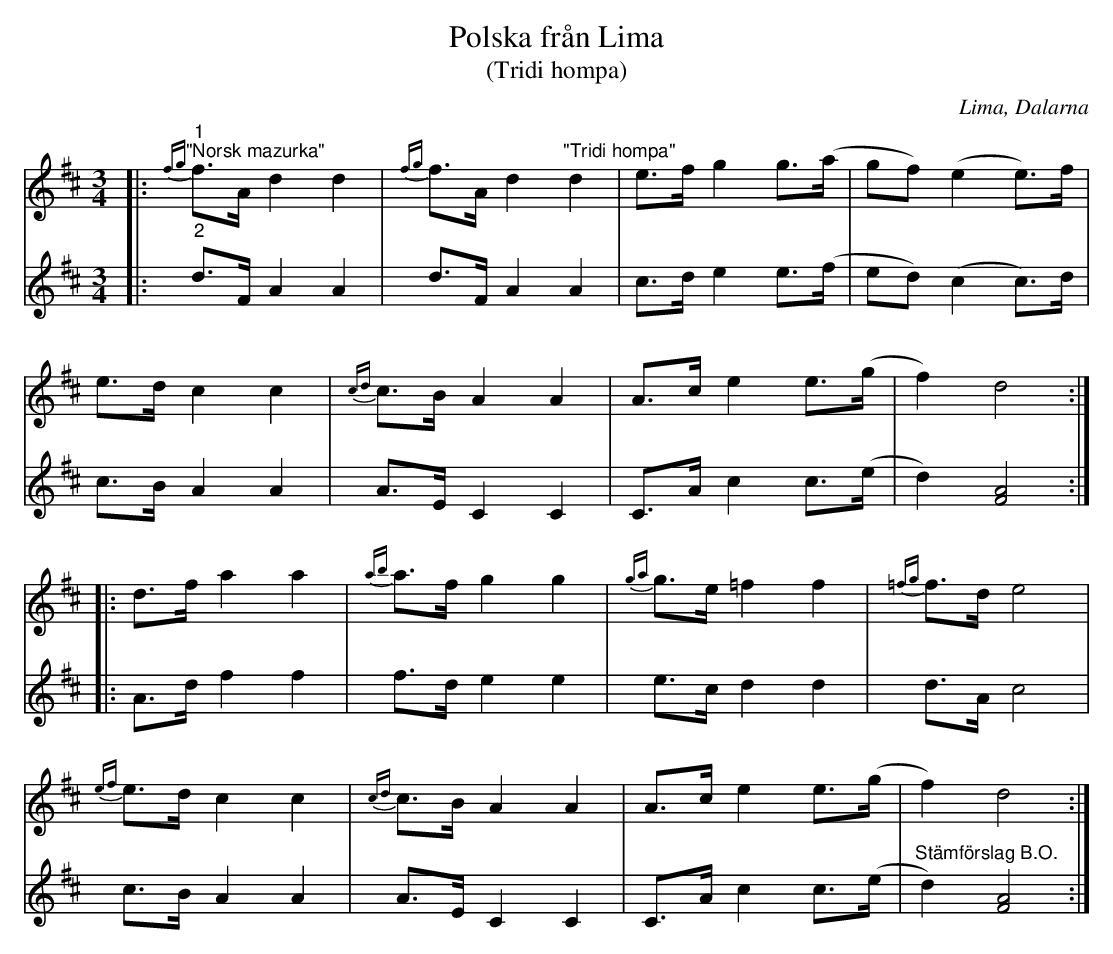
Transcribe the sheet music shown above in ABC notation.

X:1
T:Polska från Lima
T:(Tridi hompa)
O:Lima, Dalarna
L:1/8
M:3/4
K:D
V:1
|:"^1""^\"Norsk mazurka\""{fg} f>A d2 d2 |{fg} f>A d2"^\"Tridi hompa\"" d2 | e>f g2 g>(a |gf) (e2 e>)f |
 e>d c2 c2 |{cd} c>B A2 A2 | A>c e2 e>(g | f2) d4 ::
d>f a2 a2 |{ab} a>f g2 g2 | {ga} g>e =f2 f2 |{=fg} f>d e4 |
{ef} e>d c2 c2 |{cd} c>B A2 A2 | A>c e2 e>(g | f2) d4 :|
V:2
|:"^2" d>F A2 A2 | d>F A2 A2 | c>d e2 e>(f | ed) (c2 c>)d |
c>B A2 A2 | A>E C2 C2 | C>A c2 c>(e | d2) [FA]4 ::
A>d f2 f2 | f>d e2 e2 | e>c d2 d2 | d>A c4 | c>B A2 A2 |
A>E C2 C2 | C>A c2 c>(e | "^Stämförslag B.O." d2) [FA]4 :|
